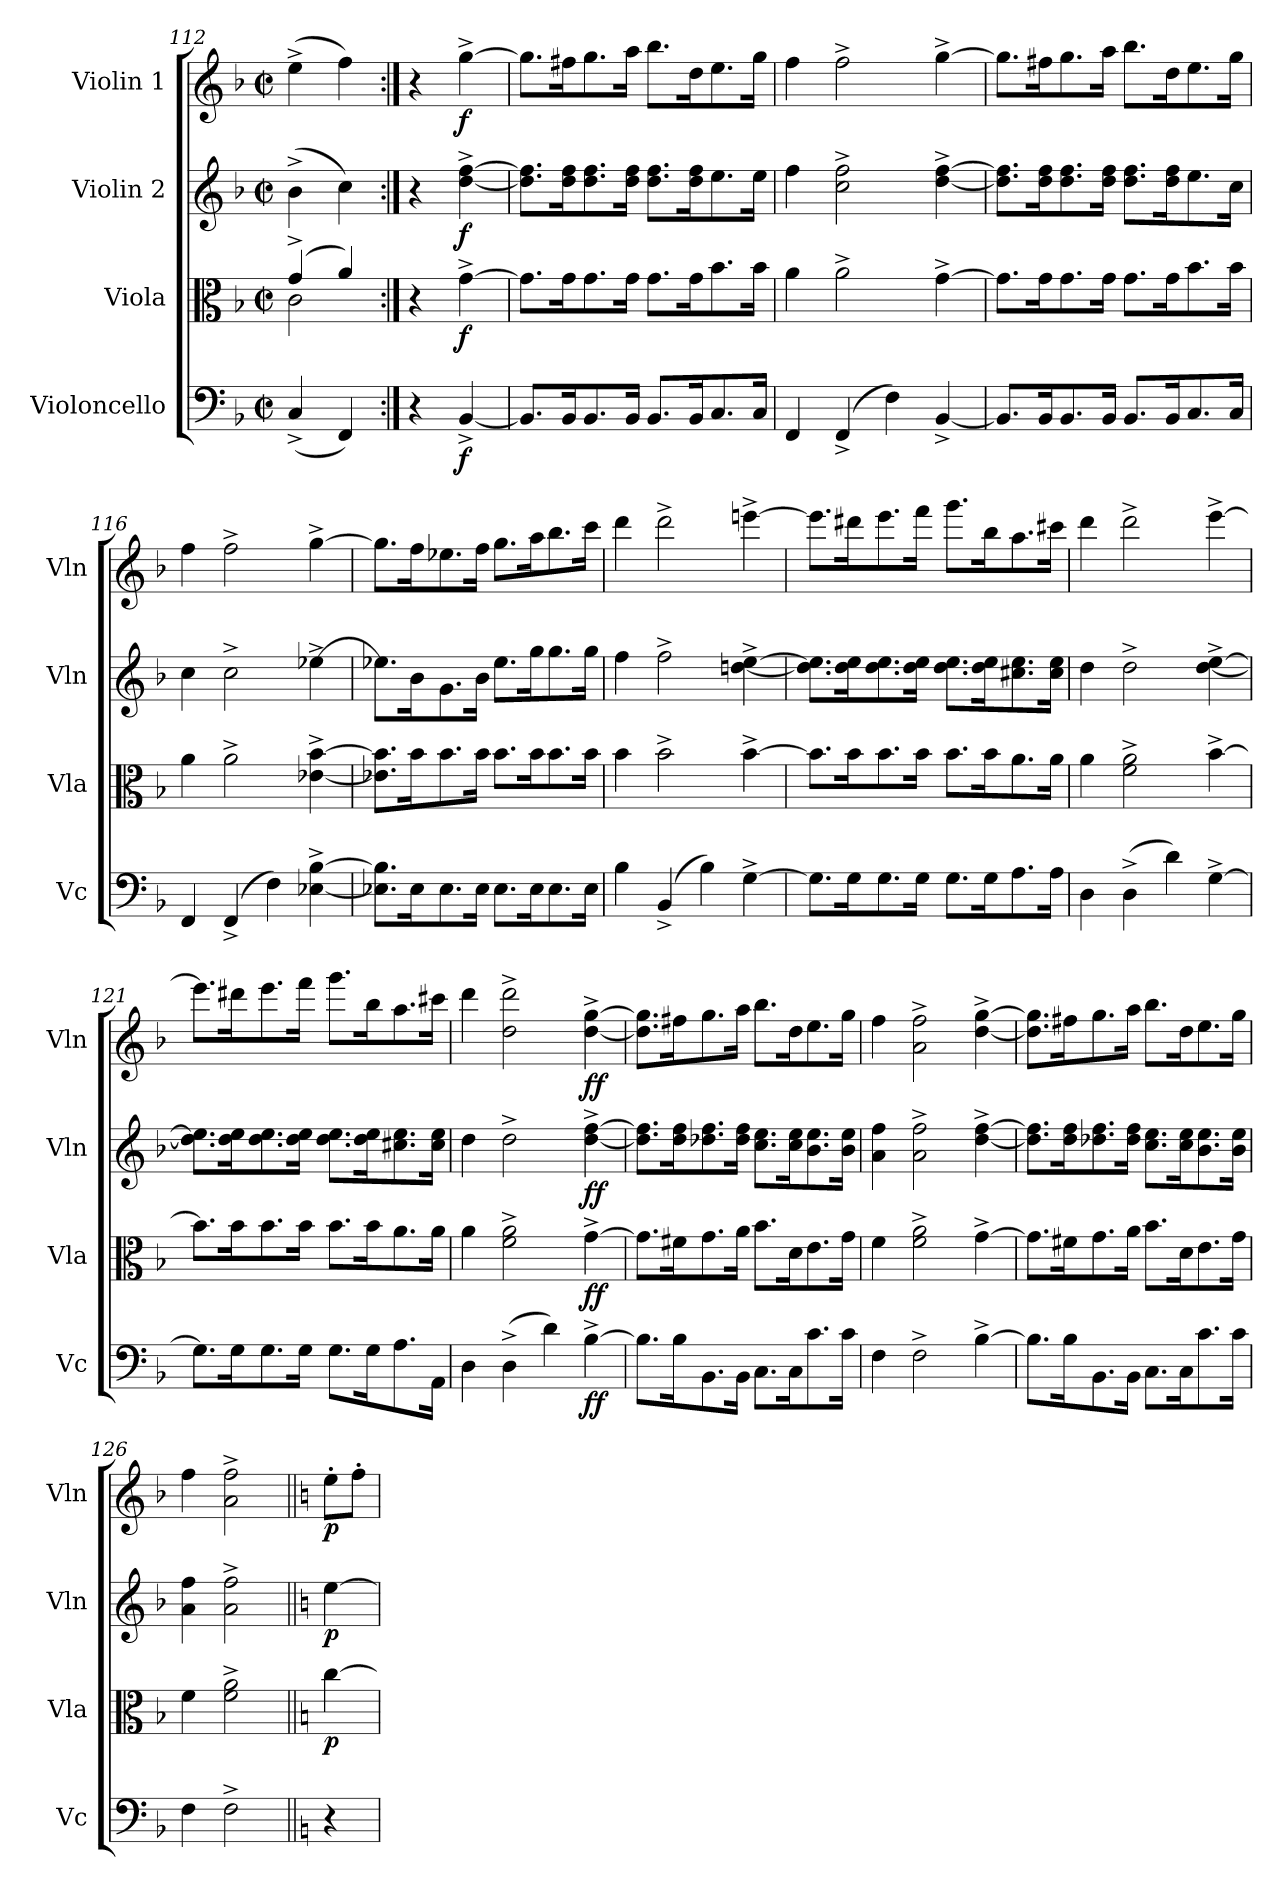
**kern	**dynam	**kern	**dynam	**kern	**dynam	**kern	**dynam
*part4	*part4	*part3	*part3	*part2	*part2	*part1	*part1
*staff4	*staff4	*staff3	*staff3	*staff2	*staff2	*staff1	*staff1
*I"Violoncello	*	*I"Viola	*	*I"Violin 2	*	*I"Violin 1	*
*I'Vc	*	*I'Vla	*	*I'Vln	*	*I'Vln	*
*clefF4	*	*clefC3	*	*clefG2	*	*clefG2	*
*k[b-]	*	*k[b-]	*	*k[b-]	*	*k[b-]	*
*M2/2	*	*M2/2	*	*M2/2	*	*M2/2	*
*met(c|)	*	*met(c|)	*	*met(c|)	*	*met(c|)	*
=112	=112	=112	=112	=112	=112	=112	=112
*	*	*^	*	*	*	*	*
(4C^/	.	(4g^/	2c\	.	(4b-^\	.	(4ee^\	.
4FF/)	.	4a/)	.	.	4cc\)	.	4ff\)	.
*	*	*v	*v	*	*	*	*	*
=112X8:|!	=112X8:|!	=112X8:|!	=112X8:|!	=112X8:|!	=112X8:|!	=112X8:|!	=112X8:|!
4r	.	4r	.	4r	.	4r	.
!	!LO:DY:b	!	!LO:DY:b	!	!LO:DY:b	!	!LO:DY:b
[4BB-^>/	f	[4g^>\	f	[4dd\^> [4ff\^>	f	[4gg^\	f
=113	=113	=113	=113	=113	=113	=113	=113
8.BB-/L]	.	8.g\L]	.	8.dd\] 8.ff\]L	.	8.gg\L]	.
16BB-/K	.	16g\K	.	16dd\ 16ff\K	.	16ff#X\K	.
8.BB-/	.	8.g\	.	8.dd\ 8.ff\	.	8.gg\	.
16BB-/Jk	.	16g\Jk	.	16dd\ 16ff\Jk	.	16aa\Jk	.
8.BB-/L	.	8.g\L	.	8.dd\ 8.ff\L	.	8.bb-\L	.
16BB-/K	.	16g\K	.	16dd\ 16ff\K	.	16dd\K	.
8.C/	.	8.b-\	.	8.ee\	.	8.ee\	.
16C/Jk	.	16b-\Jk	.	16ee\Jk	.	16gg\Jk	.
=114	=114	=114	=114	=114	=114	=114	=114
4FF/	.	4a\	.	4ff\	.	4ff\	.
(4FF^/	.	2a^\	.	2cc\^ 2ff\^	.	2ff^>\	.
4F\)	.	.	.	.	.	.	.
[4BB-^>/	.	[4g^>\	.	[4dd\^> [4ff\^>	.	[4gg^\	.
!!LO:LB:g=z
=115	=115	=115	=115	=115	=115	=115	=115
8.BB-/L]	.	8.g\L]	.	8.dd\] 8.ff\]L	.	8.gg\L]	.
16BB-/K	.	16g\K	.	16dd\ 16ff\K	.	16ff#X\K	.
8.BB-/	.	8.g\	.	8.dd\ 8.ff\	.	8.gg\	.
16BB-/Jk	.	16g\Jk	.	16dd\ 16ff\Jk	.	16aa\Jk	.
8.BB-/L	.	8.g\L	.	8.dd\ 8.ff\L	.	8.bb-\L	.
16BB-/K	.	16g\K	.	16dd\ 16ff\K	.	16dd\K	.
8.C/	.	8.b-\	.	8.ee\	.	8.ee\	.
16C/Jk	.	16b-\Jk	.	16cc\Jk	.	16gg\Jk	.
=116	=116	=116	=116	=116	=116	=116	=116
4FF/	.	4a\	.	4cc\	.	4ff\	.
(4FF^/	.	2a^\	.	2cc^\	.	2ff^\	.
4F\)	.	.	.	.	.	.	.
[4E-X\^> [4B-\^>	.	[4e-X\^> [4b-\^>	.	[4ee-X^>\	.	[4gg^\	.
!!LO:LB:g=z
=117	=117	=117	=117	=117	=117	=117	=117
8.E-X\] 8.B-\]L	.	8.e-X\] 8.b-\]L	.	8.ee-X\L]	.	8.gg\L]	.
16E-\K	.	16b-\K	.	16b-\K	.	16ff\K	.
8.E-\	.	8.b-\	.	8.g\	.	8.ee-X\	.
16E-\Jk	.	16b-\Jk	.	16b-\Jk	.	16ff\Jk	.
8.E-\L	.	8.b-\L	.	8.ee-\L	.	8.gg\L	.
16E-\K	.	16b-\K	.	16gg\K	.	16aa\K	.
8.E-\	.	8.b-\	.	8.gg\	.	8.bb-\	.
16E-\Jk	.	16b-\Jk	.	16gg\Jk	.	16ccc\Jk	.
=118	=118	=118	=118	=118	=118	=118	=118
4B-\	.	4b-\	.	4ff\	.	4ddd\	.
(4BB-^/	.	2b-^\	.	2ff^\	.	2ddd^\	.
4B-\)	.	.	.	.	.	.	.
[4G^>\	.	[4b-^>\	.	[4ddn\^> [4ee\^>	.	[4eeen^\	.
=119	=119	=119	=119	=119	=119	=119	=119
8.G\L]	.	8.b-\L]	.	8.dd\] 8.ee\]L	.	8.eee\L]	.
16G\K	.	16b-\K	.	16dd\ 16ee\K	.	16ddd#X\K	.
8.G\	.	8.b-\	.	8.dd\ 8.ee\	.	8.eee\	.
16G\Jk	.	16b-\Jk	.	16dd\ 16ee\Jk	.	16fff\Jk	.
8.G\L	.	8.b-\L	.	8.dd\ 8.ee\L	.	8.ggg\L	.
16G\K	.	16b-\K	.	16dd\ 16ee\K	.	16bb-\K	.
8.A\	.	8.a\	.	8.cc#X\ 8.ee\	.	8.aa\	.
16A\Jk	.	16a\Jk	.	16cc#\ 16ee\Jk	.	16ccc#X\Jk	.
=120	=120	=120	=120	=120	=120	=120	=120
4D\	.	4a\	.	4dd\	.	4ddd\	.
(4D^\	.	2f\^ 2a\^	.	2dd^\	.	2ddd^\	.
4d\)	.	.	.	.	.	.	.
[4G^>\	.	[4b-^>\	.	[4dd\^> [4ee\^>	.	[4eee^\	.
=121	=121	=121	=121	=121	=121	=121	=121
8.G\L]	.	8.b-\L]	.	8.dd\] 8.ee\]L	.	8.eee\L]	.
16G\K	.	16b-\K	.	16dd\ 16ee\K	.	16ddd#X\K	.
8.G\	.	8.b-\	.	8.dd\ 8.ee\	.	8.eee\	.
16G\Jk	.	16b-\Jk	.	16dd\ 16ee\Jk	.	16fff\Jk	.
8.G\L	.	8.b-\L	.	8.dd\ 8.ee\L	.	8.ggg\L	.
16G\K	.	16b-\K	.	16dd\ 16ee\K	.	16bb-\K	.
8.A\	.	8.a\	.	8.cc#X\ 8.ee\	.	8.aa\	.
16AA\Jk	.	16a\Jk	.	16cc#\ 16ee\Jk	.	16ccc#X\Jk	.
=122	=122	=122	=122	=122	=122	=122	=122
4D\	.	4a\	.	4dd\	.	4ddd\	.
(4D^\	.	2f\^ 2a\^	.	2dd^\	.	2dd\^ 2ddd\^	.
4d\)	.	.	.	.	.	.	.
!	!LO:DY:b	!	!LO:DY:b	!	!LO:DY:b	!	!LO:DY:b
[4B-^>\	ff	[4g^>\	ff	[4dd\^> [4ff\^>	ff	[4dd\^ [4gg\^	ff
!!LO:LB:g=z
=123	=123	=123	=123	=123	=123	=123	=123
8.B-\L]	.	8.g\L]	.	8.dd\] 8.ff\]L	.	8.dd\] 8.gg\]L	.
16B-\K	.	16f#X\K	.	16dd\ 16ff\K	.	16ff#X\K	.
8.BB-\	.	8.g\	.	8.dd-X\ 8.ff\	.	8.gg\	.
16BB-\Jk	.	16a\Jk	.	16dd-\ 16ff\Jk	.	16aa\Jk	.
8.C\L	.	8.b-\L	.	8.cc\ 8.ee\L	.	8.bb-\L	.
16C\K	.	16d\K	.	16cc\ 16ee\K	.	16dd\K	.
8.c\	.	8.e\	.	8.b-\ 8.ee\	.	8.ee\	.
16c\Jk	.	16g\Jk	.	16b-\ 16ee\Jk	.	16gg\Jk	.
!!LO:PB:g=z
=124	=124	=124	=124	=124	=124	=124	=124
4F\	.	4f\	.	4a\ 4ff\	.	4ff\	.
2F^\	.	2f\^ 2a\^	.	2a\^ 2ff\^	.	2a\^ 2ff\^	.
[4B-^>\	.	[4g^>\	.	[4dd\^> [4ff\^>	.	[4dd\^ [4gg\^	.
=125	=125	=125	=125	=125	=125	=125	=125
8.B-\L]	.	8.g\L]	.	8.dd\] 8.ff\]L	.	8.dd\] 8.gg\]L	.
16B-\K	.	16f#X\K	.	16dd\ 16ff\K	.	16ff#X\K	.
8.BB-\	.	8.g\	.	8.dd-X\ 8.ff\	.	8.gg\	.
16BB-\Jk	.	16a\Jk	.	16dd-\ 16ff\Jk	.	16aa\Jk	.
8.C\L	.	8.b-\L	.	8.cc\ 8.ee\L	.	8.bb-\L	.
16C\K	.	16d\K	.	16cc\ 16ee\K	.	16dd\K	.
8.c\	.	8.e\	.	8.b-\ 8.ee\	.	8.ee\	.
16c\Jk	.	16g\Jk	.	16b-\ 16ee\Jk	.	16gg\Jk	.
=126	=126	=126	=126	=126	=126	=126	=126
4F\	.	4f\	.	4a\ 4ff\	.	4ff\	.
2F^\	.	2f\^ 2a\^	.	2a\^ 2ff\^	.	2a\^ 2ff\^	.
=126X9||	=126X9||	=126X9||	=126X9||	=126X9||	=126X9||	=126X9||	=126X9||
*k[]	*	*k[]	*	*k[]	*	*k[]	*
!	!	!	!LO:DY:b	!	!LO:DY:b	!	!LO:DY:b
4r	.	[4cc\	p	[4ee\	p	8ee'\L	p
.	.	.	.	.	.	8ff'\J	.
=	=	=	=	=	=	=	=
*-	*-	*-	*-	*-	*-	*-	*-
